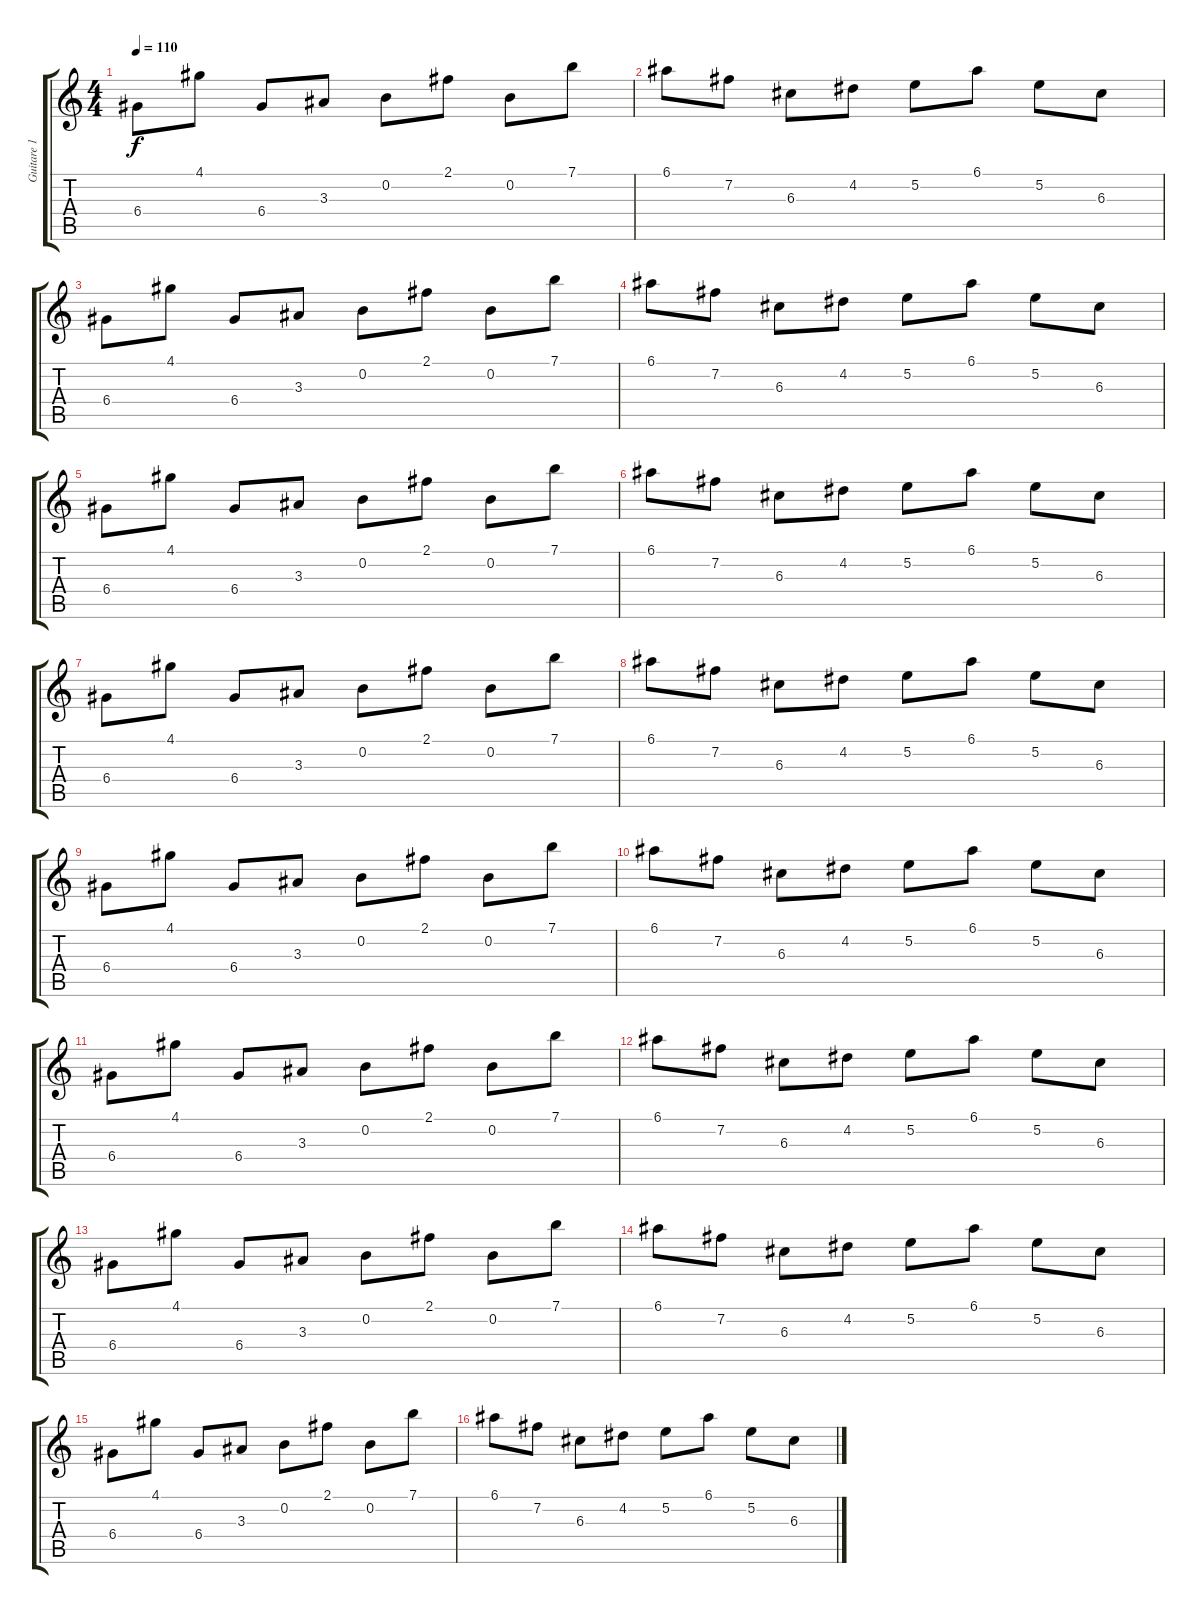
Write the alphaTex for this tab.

\track ("Guitare 1" "Guitare 1") {instrument acousticguitarsteel}
\staff {score tabs}
\tuning (E4 B3 G3 D3 A2 E2) {hide}
\ts (4 4)
\tempo 110
\clef g2
\ks c
6.4.8{dy f} 4.1.8 6.4.8 3.3.8 0.2.8 2.1.8 0.2.8 7.1.8 |
6.1.8 7.2.8 6.3.8 4.2.8 5.2.8 6.1.8 5.2.8 6.3.8 |
6.4.8 4.1.8 6.4.8 3.3.8 0.2.8 2.1.8 0.2.8 7.1.8 |
6.1.8 7.2.8 6.3.8 4.2.8 5.2.8 6.1.8 5.2.8 6.3.8 |
6.4.8{volume 13 balance 2} 4.1.8 6.4.8 3.3.8 0.2.8 2.1.8 0.2.8 7.1.8 |
6.1.8 7.2.8 6.3.8 4.2.8 5.2.8 6.1.8 5.2.8 6.3.8 |
6.4.8 4.1.8 6.4.8 3.3.8 0.2.8 2.1.8 0.2.8 7.1.8 |
6.1.8 7.2.8 6.3.8 4.2.8 5.2.8 6.1.8 5.2.8 6.3.8 |
6.4.8 4.1.8 6.4.8 3.3.8 0.2.8 2.1.8 0.2.8 7.1.8 |
6.1.8 7.2.8 6.3.8 4.2.8 5.2.8 6.1.8 5.2.8 6.3.8 |
6.4.8 4.1.8 6.4.8 3.3.8 0.2.8 2.1.8 0.2.8 7.1.8 |
6.1.8 7.2.8 6.3.8 4.2.8 5.2.8 6.1.8 5.2.8 6.3.8 |
6.4.8 4.1.8 6.4.8 3.3.8 0.2.8 2.1.8 0.2.8 7.1.8 |
6.1.8 7.2.8 6.3.8 4.2.8 5.2.8 6.1.8 5.2.8 6.3.8 |
6.4.8 4.1.8 6.4.8 3.3.8 0.2.8 2.1.8 0.2.8 7.1.8 |
6.1.8 7.2.8 6.3.8 4.2.8 5.2.8 6.1.8 5.2.8 6.3.8
